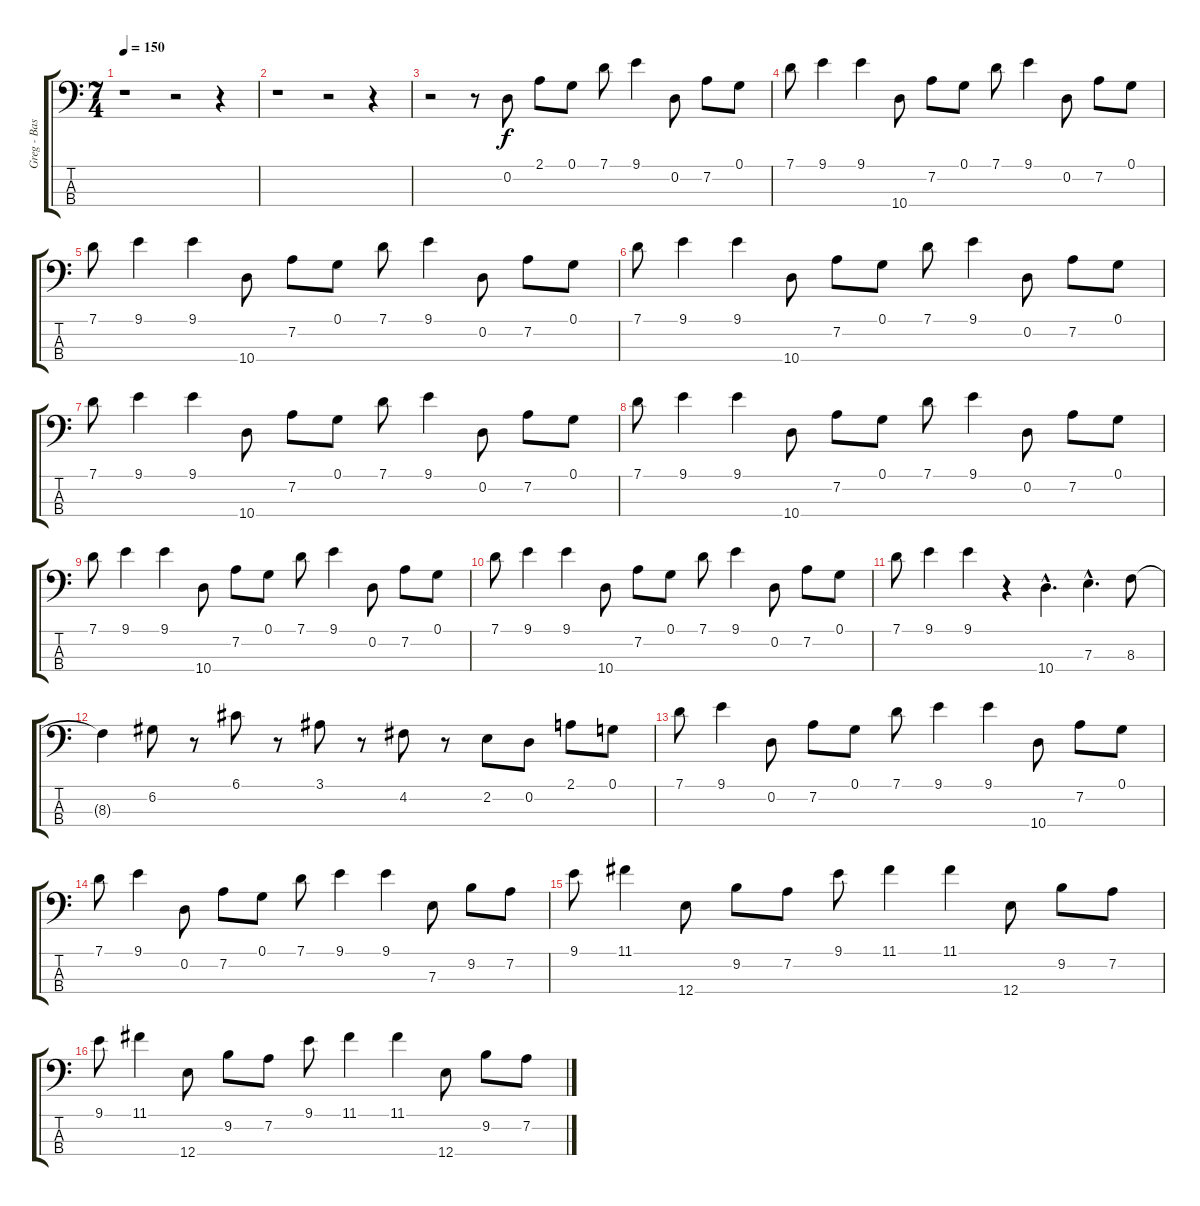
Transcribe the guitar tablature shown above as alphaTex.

\track ("Greg - Bass" "Greg - Bas") {instrument electricbasspick}
\staff {score tabs}
\tuning (G2 D2 A1 E1) {hide}
\ts (7 4)
\tempo 150
\clef f4
\ks c
r.1{dy f instrument electricbasspick} r.2 r.4 |
r.1 r.2 r.4 |
r.2 r.8 0.2.8 2.1.8 0.1.8 7.1.8 9.1.4 0.2.8 7.2.8 0.1.8 |
7.1.8 9.1.4 9.1.4 10.4.8 7.2.8 0.1.8 7.1.8 9.1.4 0.2.8 7.2.8 0.1.8 |
7.1.8 9.1.4 9.1.4 10.4.8 7.2.8 0.1.8 7.1.8 9.1.4 0.2.8 7.2.8 0.1.8 |
7.1.8 9.1.4 9.1.4 10.4.8 7.2.8 0.1.8 7.1.8 9.1.4 0.2.8 7.2.8 0.1.8 |
7.1.8 9.1.4 9.1.4 10.4.8 7.2.8 0.1.8 7.1.8 9.1.4 0.2.8 7.2.8 0.1.8 |
7.1.8 9.1.4 9.1.4 10.4.8 7.2.8 0.1.8 7.1.8 9.1.4 0.2.8 7.2.8 0.1.8 |
7.1.8 9.1.4 9.1.4 10.4.8 7.2.8 0.1.8 7.1.8 9.1.4 0.2.8 7.2.8 0.1.8 |
7.1.8 9.1.4 9.1.4 10.4.8 7.2.8 0.1.8 7.1.8 9.1.4 0.2.8 7.2.8 0.1.8 |
7.1.8 9.1.4 9.1.4 r.4 10.4{hac}.4{d} 7.3{hac}.4{d} 8.3.8 |
8.3{t}.4 6.2.8 r.8 6.1.8 r.8 3.1.8 r.8 4.2.8 r.8 2.2.8 0.2.8 2.1.8 0.1.8 |
7.1.8 9.1.4 0.2.8 7.2.8 0.1.8 7.1.8 9.1.4 9.1.4 10.4.8 7.2.8 0.1.8 |
7.1.8 9.1.4 0.2.8 7.2.8 0.1.8 7.1.8 9.1.4 9.1.4 7.3.8 9.2.8 7.2.8 |
9.1.8 11.1.4 12.4.8 9.2.8 7.2.8 9.1.8 11.1.4 11.1.4 12.4.8 9.2.8 7.2.8 |
9.1.8 11.1.4 12.4.8 9.2.8 7.2.8 9.1.8 11.1.4 11.1.4 12.4.8 9.2.8 7.2.8
